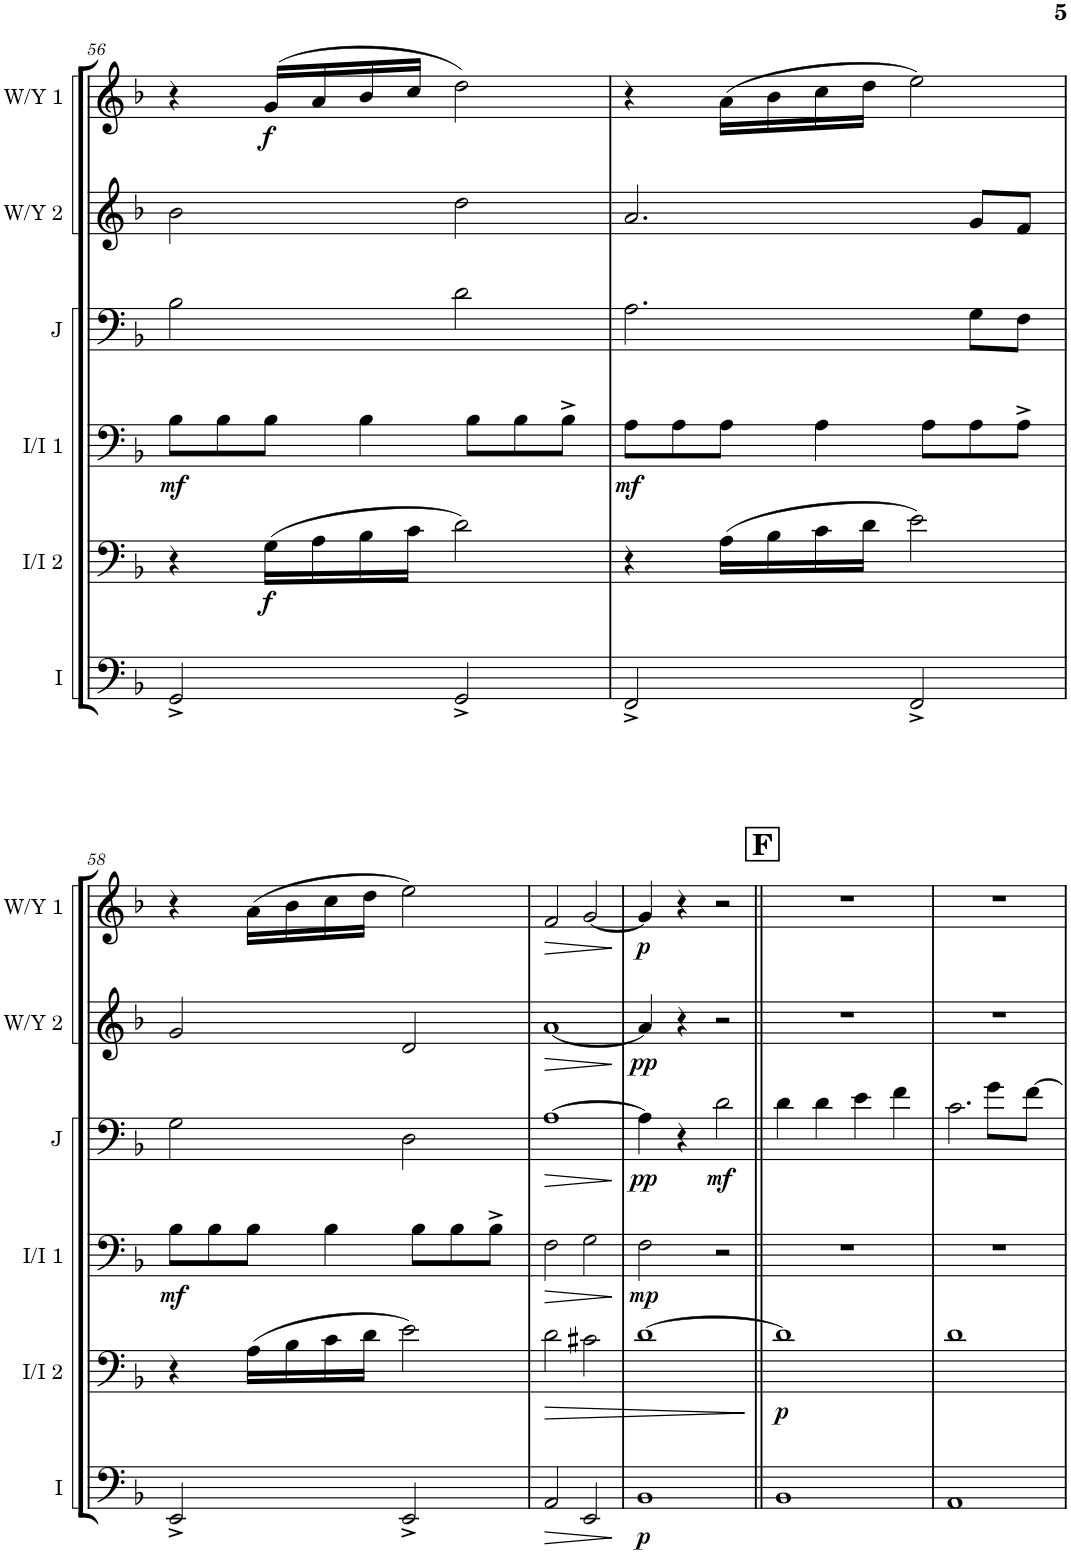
**kern	**dynam	**kern	**dynam	**kern	**dynam	**kern	**dynam	**kern	**dynam	**kern	**dynam
*part6	*part6	*part5	*part5	*part4	*part4	*part3	*part3	*part2	*part2	*part1	*part1
*staff6	*staff6	*staff5	*staff5	*staff4	*staff4	*staff3	*staff3	*staff2	*staff2	*staff1	*staff1
*I"Ismael	*	*I"Iris/Isar 2	*	*I"Iris/Isar 1	*	*I"Jonar	*	*I"Willemijn/Yudella 2	*	*I"Willemijn/Yudella 1	*
*I'I	*	*I'I/I 2	*	*I'I/I 1	*	*I'J	*	*I'W/Y 2	*	*I'W/Y 1	*
!!LO:PB:g=z
*clefF4	*	*clefF4	*	*clefF4	*	*clefF4	*	*clefG2	*	*clefG2	*
*k[b-]	*	*k[b-]	*	*k[b-]	*	*k[b-]	*	*k[b-]	*	*k[b-]	*
*M4/4	*	*M4/4	*	*M4/4	*	*M4/4	*	*M4/4	*	*M4/4	*
=56	=56	=56	=56	=56	=56	=56	=56	=56	=56	=56	=56
!	!	!	!	!	!LO:DY:b	!	!	!	!	!	!
2GG^/	.	4r	.	8B-\L	mf	2B-\	.	2b-\	.	4r	.
.	.	.	.	8B-\	.	.	.	.	.	.	.
!	!	!	!LO:DY:b	!	!	!	!	!	!	!	!LO:DY:b
.	.	(16G\LL	f	8B-\J	.	.	.	.	.	(16g/LL	f
.	.	16A\	.	.	.	.	.	.	.	16a/	.
.	.	16B-\	.	4B-\	.	.	.	.	.	16b-/	.
.	.	16c\JJ	.	.	.	.	.	.	.	16cc/JJ	.
2GG^/	.	2d\)	.	.	.	2d\	.	2dd\	.	2dd\)	.
.	.	.	.	8B-\L	.	.	.	.	.	.	.
.	.	.	.	8B-\	.	.	.	.	.	.	.
.	.	.	.	8B-^\J	.	.	.	.	.	.	.
=57	=57	=57	=57	=57	=57	=57	=57	=57	=57	=57	=57
!	!	!	!	!	!LO:DY:b	!	!	!	!	!	!
2FF^/	.	4r	.	8A\L	mf	2.A\	.	2.a/	.	4r	.
.	.	.	.	8A\	.	.	.	.	.	.	.
.	.	(16A\LL	.	8A\J	.	.	.	.	.	(16a\LL	.
.	.	16B-\	.	.	.	.	.	.	.	16b-\	.
.	.	16c\	.	4A\	.	.	.	.	.	16cc\	.
.	.	16d\JJ	.	.	.	.	.	.	.	16dd\JJ	.
2FF^/	.	2e\)	.	.	.	.	.	.	.	2ee\)	.
.	.	.	.	8A\L	.	.	.	.	.	.	.
.	.	.	.	8A\	.	8G\L	.	8g/L	.	.	.
.	.	.	.	8A^\J	.	8F\J	.	8f/J	.	.	.
!!LO:LB:g=z
=58	=58	=58	=58	=58	=58	=58	=58	=58	=58	=58	=58
!	!	!	!	!	!LO:DY:b	!	!	!	!	!	!
2EE^/	.	4r	.	8B-\L	mf	2G\	.	2g/	.	4r	.
.	.	.	.	8B-\	.	.	.	.	.	.	.
.	.	(16A\LL	.	8B-\J	.	.	.	.	.	(16a\LL	.
.	.	16B-\	.	.	.	.	.	.	.	16b-\	.
.	.	16c\	.	4B-\	.	.	.	.	.	16cc\	.
.	.	16d\JJ	.	.	.	.	.	.	.	16dd\JJ	.
2EE^/	.	2e\)	.	.	.	2D\	.	2d/	.	2ee\)	.
.	.	.	.	8B-\L	.	.	.	.	.	.	.
.	.	.	.	8B-\	.	.	.	.	.	.	.
.	.	.	.	8B-^\J	.	.	.	.	.	.	.
=59	=59	=59	=59	=59	=59	=59	=59	=59	=59	=59	=59
!	!LO:HP:b	!	!LO:HP:b	!	!LO:HP:b	!	!LO:HP:b	!	!LO:HP:b	!	!LO:HP:b
2AA/	>	2d\	>	2F\	>	[1A	>	[1a	>	2f/	>
2EE/	.	2c#X\	.	2G\	.	.	.	.	.	[2g/	.
.	]	.	.	.	]	.	]	.	]	.	]
=60	=60	=60	=60	=60	=60	=60	=60	=60	=60	=60	=60
!	!LO:DY:b	!	!	!	!LO:DY:b	!	!LO:DY:b	!	!LO:DY:b	!	!LO:DY:b
1BB-	p	[1d	.	2F\	mp	4A\]	pp	4a/]	pp	4g/]	p
.	.	.	.	.	.	4r	.	4r	.	4r	.
!	!	!	!	!	!	!	!LO:DY:b	!	!	!	!
.	.	.	.	2r	.	2d\	mf	2r	.	2r	.
.	.	.	]	.	.	.	.	.	.	.	.
!!LO:REH:place=s1:a:B:cj:fs=14:t=F
=61||	=61||	=61||	=61||	=61||	=61||	=61||	=61||	=61||	=61||	=61||	=61||
!	!	!	!LO:DY:b	!	!	!	!	!	!	!	!
1BB-	.	1d]	p	1r	.	4d\	.	1r	.	1r	.
.	.	.	.	.	.	4d\	.	.	.	.	.
.	.	.	.	.	.	4e\	.	.	.	.	.
.	.	.	.	.	.	4f\	.	.	.	.	.
=62	=62	=62	=62	=62	=62	=62	=62	=62	=62	=62	=62
1AA	.	1d	.	1r	.	2.c\	.	1r	.	1r	.
.	.	.	.	.	.	8g\L	.	.	.	.	.
.	.	.	.	.	.	[8f\J	.	.	.	.	.
=	=	=	=	=	=	=	=	=	=	=	=
*-	*-	*-	*-	*-	*-	*-	*-	*-	*-	*-	*-
